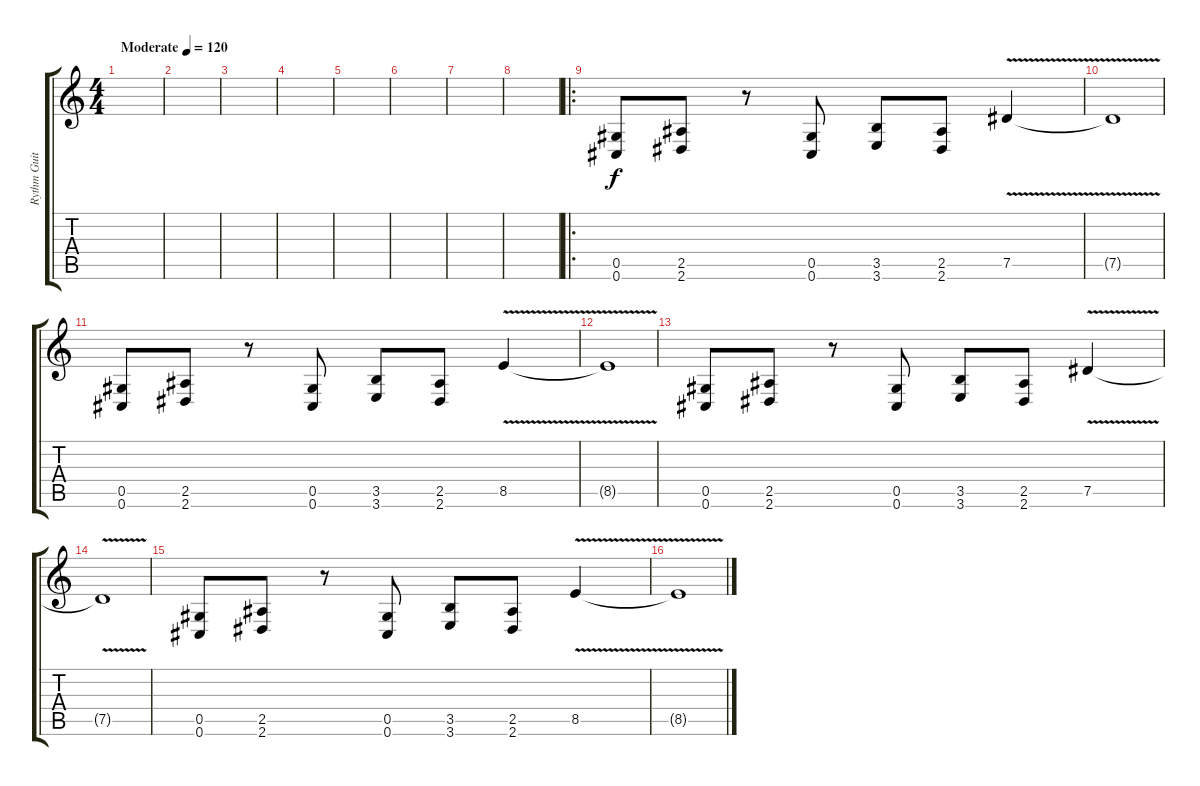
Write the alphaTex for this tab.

\track ("Rythm Guitar 2" "Rythm Guit") {instrument distortionguitar}
\staff {score tabs}
\tuning (Eb4 Bb3 Gb3 Db3 Ab2 Db2) {hide}
\ts (4 4)
\tempo (120 "Moderate")
\clef g2
\ks c
|
|
|
|
|
|
|
|
\ro
(0.5 0.6).8 (2.5 2.6).8 r.8 (0.5 0.6).8 (3.5 3.6).8 (2.5 2.6).8 7.5{v}.4 |
7.5{t}.1 |
(0.5 0.6).8 (2.5 2.6).8 r.8 (0.5 0.6).8 (3.5 3.6).8 (2.5 2.6).8 8.5{v}.4 |
8.5{t}.1 |
(0.5 0.6).8 (2.5 2.6).8 r.8 (0.5 0.6).8 (3.5 3.6).8 (2.5 2.6).8 7.5{v}.4 |
7.5{t}.1 |
(0.5 0.6).8 (2.5 2.6).8 r.8 (0.5 0.6).8 (3.5 3.6).8 (2.5 2.6).8 8.5{v}.4 |
8.5{t}.1
